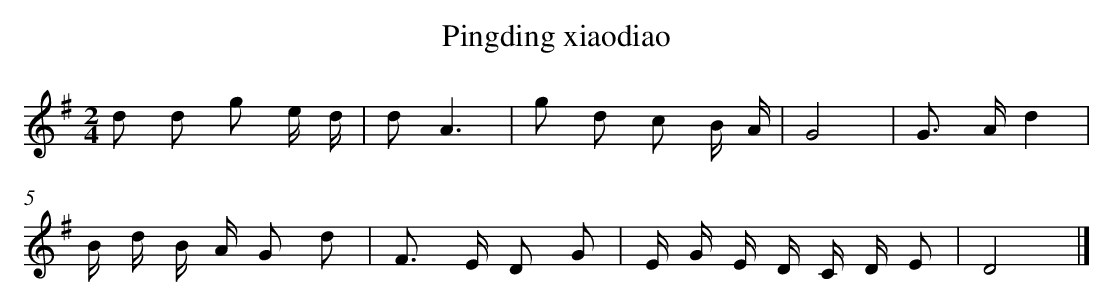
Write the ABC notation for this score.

X:1
T: Pingding xiaodiao
L: 1/16
M: 2/4
K: G
d2 d2 g2 e d [I:setbarnb 1]|
d2A6 |
g2 d2 c2 B A |
G8 |
G2> A2d4 |
B d B A G2 d2 |
F2> E2 D2 G2 |
E G E D C D E2 |
D8 |]
